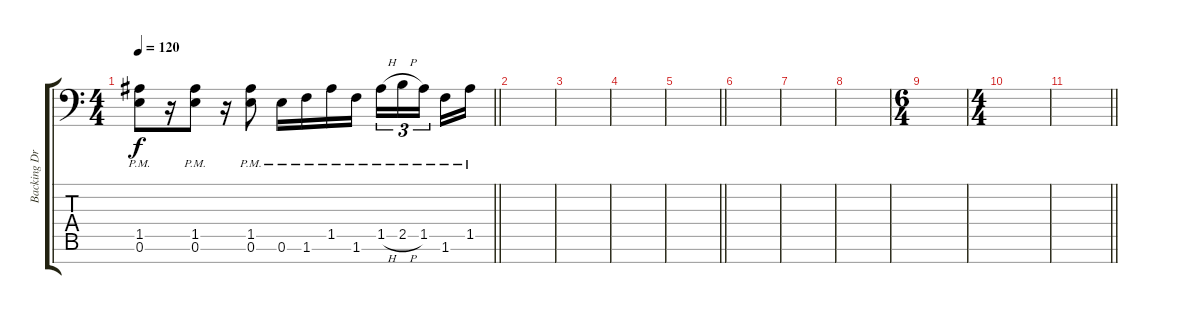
\track ("Backing Dropped A" "Backing Dr") {instrument distortionguitar}
\staff {score tabs}
\tuning (E4 B3 G3 D3 A2 E2 A1) {hide}
\ts (4 4)
\tempo 120
\clef f4
\barLineRight lightlight
\ks c
(1.5{pm} 0.6{pm}).8{dy f} r.16 (1.5{pm} 0.6{pm}).8 r.16 (1.5{pm} 0.6{pm}).8 0.6{pm}.16 1.6{pm}.16 1.5{pm}.16 1.6{pm}.16 1.5{h pm}.16{tu (3 2)} 2.5{h pm}.16{tu (3 2)} 1.5{pm}.16{tu (3 2) beam splitsecondary} 1.6{pm}.16 1.5{pm}.16 |
|
|
|
\barLineRight lightlight
|
|
|
|
\ts (6 4)
|
\ts (4 4)
|
\barLineRight lightlight
